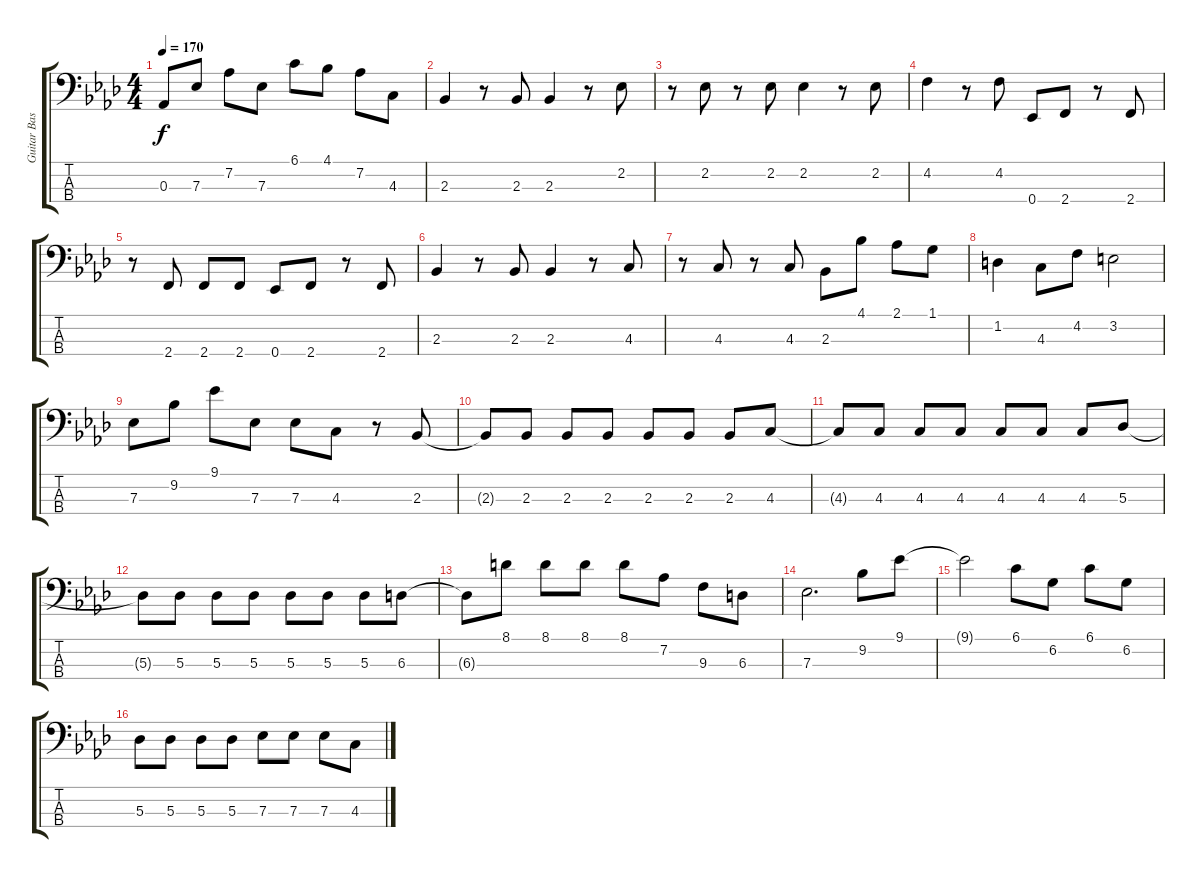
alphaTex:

\track ("Guitar Bass" "Guitar Bas") {instrument electricbassfinger}
\staff {score tabs}
\tuning (Gb2 Db2 Ab1 Eb1) {hide}
\ts (4 4)
\tempo 170
\clef f4
\ks ab
0.3{t}.8{dy f} 7.3.8 7.2.8 7.3.8 6.1.8 4.1.8 7.2.8 4.3.8 |
2.3.4 r.8 2.3.8 2.3.4 r.8 2.2.8 |
r.8 2.2.8 r.8 2.2.8 2.2.4 r.8 2.2.8 |
4.2.4 r.8 4.2.8 0.4.8 2.4.8 r.8 2.4.8 |
r.8 2.4.8 2.4.8 2.4.8 0.4.8 2.4.8 r.8 2.4.8 |
2.3.4 r.8 2.3.8 2.3.4 r.8 4.3.8 |
r.8 4.3.8 r.8 4.3.8 2.3.8 4.1.8 2.1.8 1.1.8 |
1.2.4 4.3.8 4.2.8 3.2.2 |
7.3.8 9.2.8 9.1.8 7.3.8 7.3.8 4.3.8 r.8 2.3.8 |
2.3{t}.8 2.3.8 2.3.8 2.3.8 2.3.8 2.3.8 2.3.8 4.3.8 |
4.3{t}.8 4.3.8 4.3.8 4.3.8 4.3.8 4.3.8 4.3.8 5.3.8 |
5.3{t}.8 5.3.8 5.3.8 5.3.8 5.3.8 5.3.8 5.3.8 6.3.8 |
6.3{t}.8 8.1.8 8.1.8 8.1.8 8.1.8 7.2.8 9.3.8 6.3.8 |
7.3.2{d} 9.2.8 9.1.8 |
9.1{t}.2 6.1.8 6.2.8 6.1.8 6.2.8 |
5.3.8 5.3.8 5.3.8 5.3.8 7.3.8 7.3.8 7.3.8 4.3.8
